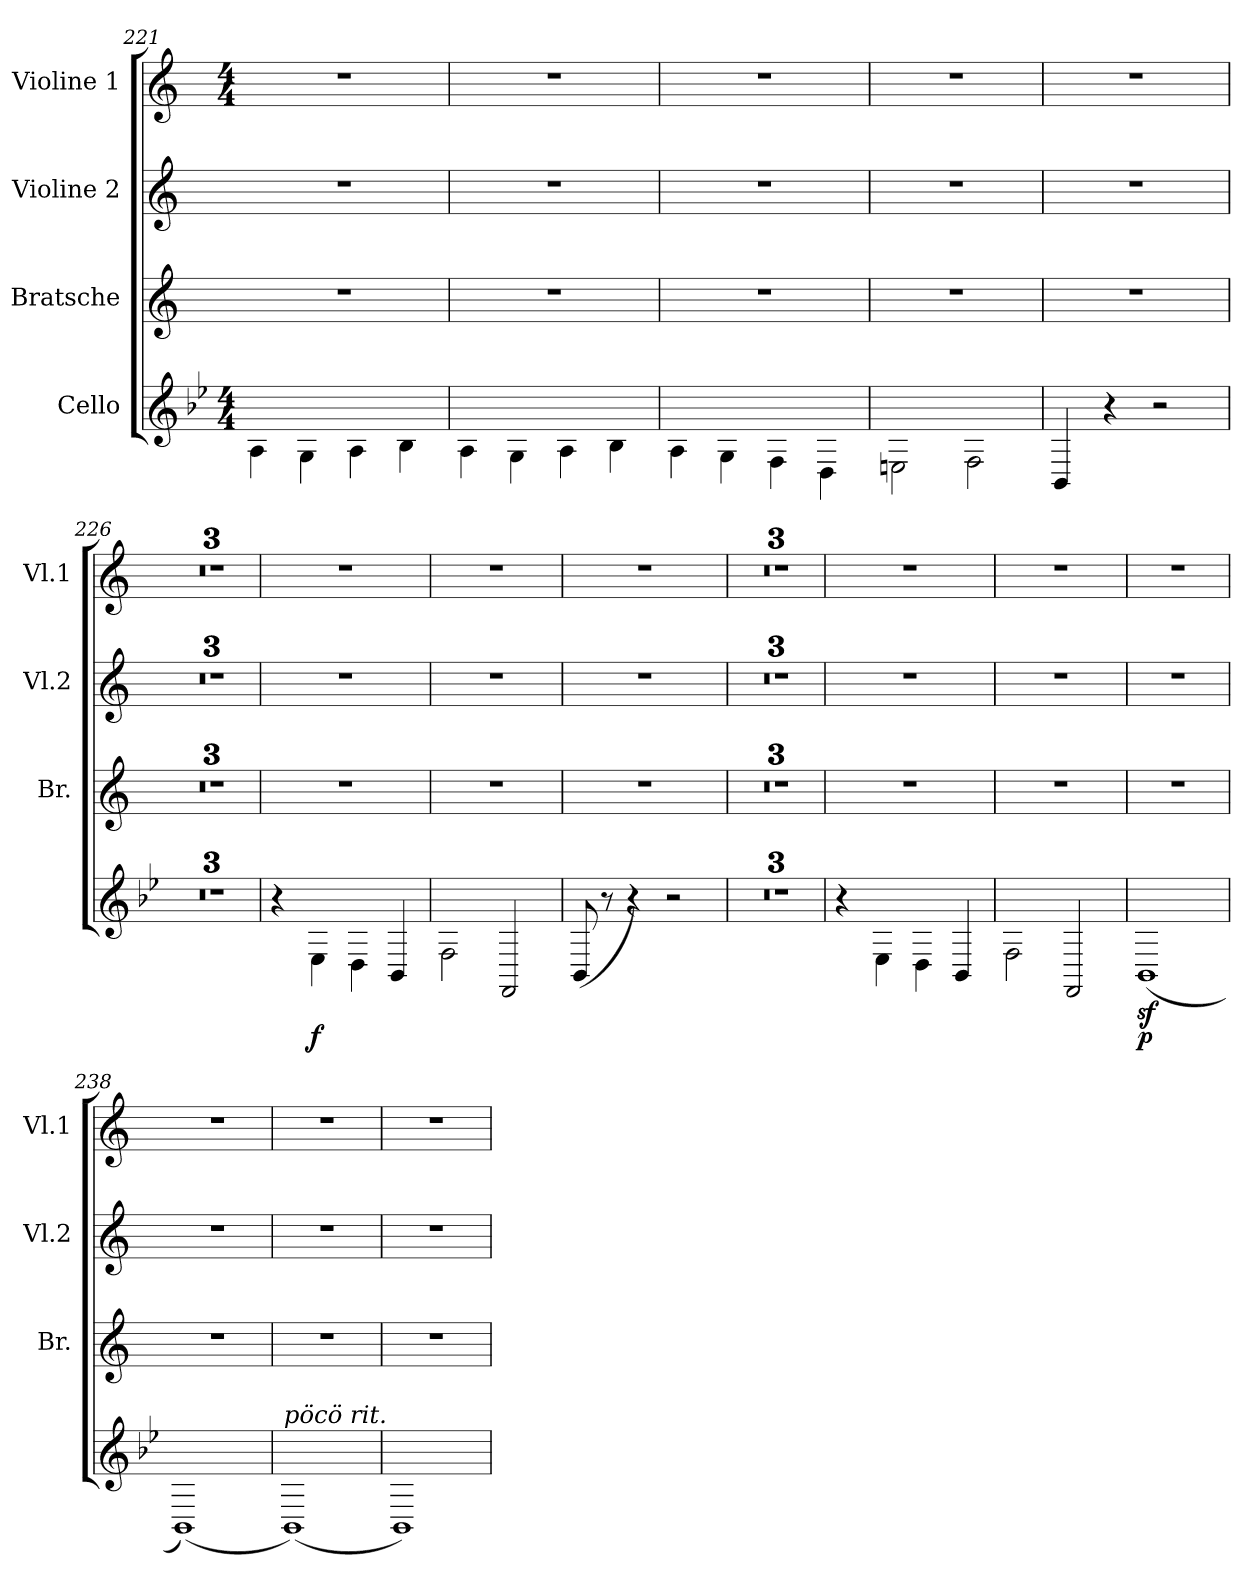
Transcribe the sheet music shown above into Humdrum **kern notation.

**kern	**dynam	**kern	**kern	**kern
*part4	*part4	*part3	*part2	*part1
*staff4	*staff4	*staff3	*staff2	*staff1
*I"Cello	*	*I"Bratsche	*I"Violine 2	*I"Violine 1
*	*	*I'Br.	*I'Vl.2	*I'Vl.1
*clefG2	*	*clefG2	*clefG2	*clefG2
*k[b-e-]	*	*k[]	*k[]	*k[]
*M4/4	*	*	*	*M4/4
=221	=221	=221	=221	=221
4A\	.	1r	1r	1r
4G\	.	.	.	.
4A\	.	.	.	.
4B-\	.	.	.	.
=222	=222	=222	=222	=222
4A\	.	1r	1r	1r
4G\	.	.	.	.
4A\	.	.	.	.
4B-\	.	.	.	.
=223	=223	=223	=223	=223
4A\	.	1r	1r	1r
4G\	.	.	.	.
4F\	.	.	.	.
4D\	.	.	.	.
!!LO:LB:g=z
=224	=224	=224	=224	=224
2En\	.	1r	1r	1r
2F\	.	.	.	.
!!LO:LB:g=z
=225	=225	=225	=225	=225
4BB-/	.	1r	1r	1r
4r	.	.	.	.
2r	.	.	.	.
=226	=226	=226	=226	=226
1r	.	1r	1r	1r
=227	=227	=227	=227	=227
1r	.	1r	1r	1r
!!LO:PB:g=z
=228	=228	=228	=228	=228
1r	.	1r	1r	1r
=229	=229	=229	=229	=229
4r	.	1r	1r	1r
!	!LO:DY:b	!	!	!
4E-\	f	.	.	.
4D\	.	.	.	.
4BB-/	.	.	.	.
=230	=230	=230	=230	=230
2F\	.	1r	1r	1r
2FF/	.	.	.	.
!!LO:LB:g=z
=231	=231	=231	=231	=231
(8BB-/	.	1r	1r	1r
8r	.	.	.	.
4r)	.	.	.	.
2r	.	.	.	.
=232	=232	=232	=232	=232
1r	.	1r	1r	1r
=233	=233	=233	=233	=233
1r	.	1r	1r	1r
!!LO:LB:g=z
=234	=234	=234	=234	=234
1r	.	1r	1r	1r
=235	=235	=235	=235	=235
4r	.	1r	1r	1r
4E-\	.	.	.	.
4D\	.	.	.	.
4BB-/	.	.	.	.
=236	=236	=236	=236	=236
2F\	.	1r	1r	1r
2FF/	.	.	.	.
!!LO:LB:g=z
=237	=237	=237	=237	=237
!	!LO:DY:b	!	!	!
(1BB-z<	p	1r	1r	1r
=238	=238	=238	=238	=238
(1BB-)	.	1r	1r	1r
=239	=239	=239	=239	=239
!LO:TX:a:i:t=pöcö rit.	!	!	!	!
(1BB-)	.	1r	1r	1r
=240	=240	=240	=240	=240
1BB-)	.	1r	1r	1r
=	=	=	=	=
*-	*-	*-	*-	*-
